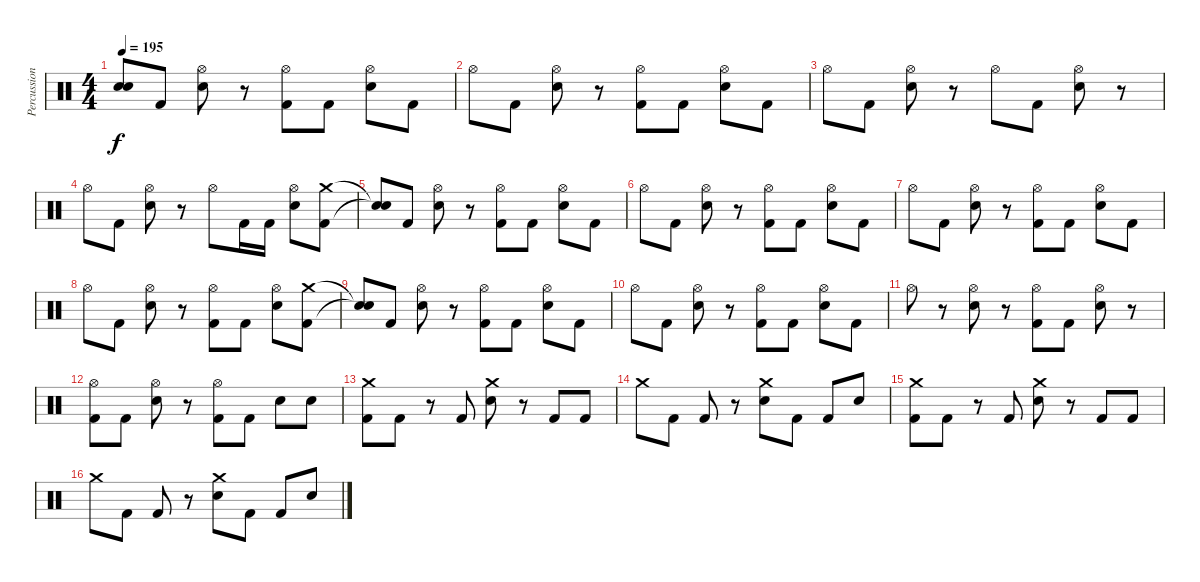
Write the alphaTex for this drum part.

\track ("Percussion" "Percussion") {instrument percussion}
\staff {score}
\articulation defaults
\ts (4 4)
\tempo 195
\clef neutral
\ks c
("Snare (hit)"{t} "Snare (hit)"{t}).8{dy f} "Kick (hit) 2".8 ("Hi-Hat (open)" "Snare (hit) 2").8 r.8 ("Hi-Hat (open)" "Kick (hit) 2").8 "Kick (hit) 2".8 ("Hi-Hat (open)" "Snare (hit) 2").8 "Kick (hit) 2".8 |
"Hi-Hat (open)".8 "Kick (hit) 2".8 ("Hi-Hat (open)" "Snare (hit) 2").8 r.8 ("Hi-Hat (open)" "Kick (hit) 2").8 "Kick (hit) 2".8 ("Hi-Hat (open)" "Snare (hit) 2").8 "Kick (hit) 2".8 |
"Hi-Hat (open)".8 "Kick (hit) 2".8 ("Hi-Hat (open)" "Snare (hit) 2").8 r.8 "Hi-Hat (open)".8 "Kick (hit) 2".8 ("Hi-Hat (open)" "Snare (hit) 2").8 r.8 |
"Hi-Hat (open)".8 "Kick (hit) 2".8 ("Hi-Hat (open)" "Snare (hit) 2").8 r.8 "Hi-Hat (open)".8 "Kick (hit) 2".16 "Kick (hit) 2".16 ("Hi-Hat (open)" "Snare (hit) 2").8 ("Crash medium (hit)" "Kick (hit) 2").8 |
("Snare (hit)"{t} "Snare (hit)"{t}).8 "Kick (hit) 2".8 ("Hi-Hat (open)" "Snare (hit) 2").8 r.8 ("Hi-Hat (open)" "Kick (hit) 2").8 "Kick (hit) 2".8 ("Hi-Hat (open)" "Snare (hit) 2").8 "Kick (hit) 2".8 |
"Hi-Hat (open)".8 "Kick (hit) 2".8 ("Hi-Hat (open)" "Snare (hit) 2").8 r.8 ("Hi-Hat (open)" "Kick (hit) 2").8 "Kick (hit) 2".8 ("Hi-Hat (open)" "Snare (hit) 2").8 "Kick (hit) 2".8 |
"Hi-Hat (open)".8 "Kick (hit) 2".8 ("Hi-Hat (open)" "Snare (hit) 2").8 r.8 ("Hi-Hat (open)" "Kick (hit) 2").8 "Kick (hit) 2".8 ("Hi-Hat (open)" "Snare (hit) 2").8 "Kick (hit) 2".8 |
"Hi-Hat (open)".8 "Kick (hit) 2".8 ("Hi-Hat (open)" "Snare (hit) 2").8 r.8 ("Hi-Hat (open)" "Kick (hit) 2").8 "Kick (hit) 2".8 ("Hi-Hat (open)" "Snare (hit) 2").8 ("Crash medium (hit)" "Kick (hit) 2").8 |
("Snare (hit)"{t} "Snare (hit)"{t}).8 "Kick (hit) 2".8 ("Hi-Hat (open)" "Snare (hit) 2").8 r.8 ("Hi-Hat (open)" "Kick (hit) 2").8 "Kick (hit) 2".8 ("Hi-Hat (open)" "Snare (hit) 2").8 "Kick (hit) 2".8 |
"Hi-Hat (open)".8 "Kick (hit) 2".8 ("Hi-Hat (open)" "Snare (hit) 2").8 r.8 ("Hi-Hat (open)" "Kick (hit) 2").8 "Kick (hit) 2".8 ("Hi-Hat (open)" "Snare (hit) 2").8 "Kick (hit) 2".8 |
"Hi-Hat (open)".8 r.8 ("Hi-Hat (open)" "Snare (hit) 2").8 r.8 ("Hi-Hat (open)" "Kick (hit) 2").8 "Kick (hit) 2".8 ("Hi-Hat (open)" "Snare (hit) 2").8 r.8 |
("Hi-Hat (open)" "Kick (hit) 2").8 "Kick (hit) 2".8 ("Hi-Hat (open)" "Snare (hit) 2").8 r.8 ("Hi-Hat (open)" "Kick (hit) 2").8 "Kick (hit) 2".8 "Snare (hit) 2".8 "Snare (hit) 2".8 |
("Crash medium (hit)" "Kick (hit) 2").8 "Kick (hit) 2".8 r.8 "Kick (hit) 2".8 ("Crash medium (hit)" "Snare (hit) 2").8 r.8 "Kick (hit) 2".8 "Kick (hit) 2".8 |
"Crash medium (hit)".8 "Kick (hit) 2".8 "Kick (hit) 2".8 r.8 ("Crash medium (hit)" "Snare (hit) 2").8 "Kick (hit) 2".8 "Kick (hit) 2".8 "Snare (hit) 2".8 |
("Crash medium (hit)" "Kick (hit) 2").8 "Kick (hit) 2".8 r.8 "Kick (hit) 2".8 ("Crash medium (hit)" "Snare (hit) 2").8 r.8 "Kick (hit) 2".8 "Kick (hit) 2".8 |
"Crash medium (hit)".8 "Kick (hit) 2".8 "Kick (hit) 2".8 r.8 ("Crash medium (hit)" "Snare (hit) 2").8 "Kick (hit) 2".8 "Kick (hit) 2".8 "Snare (hit) 2".8
